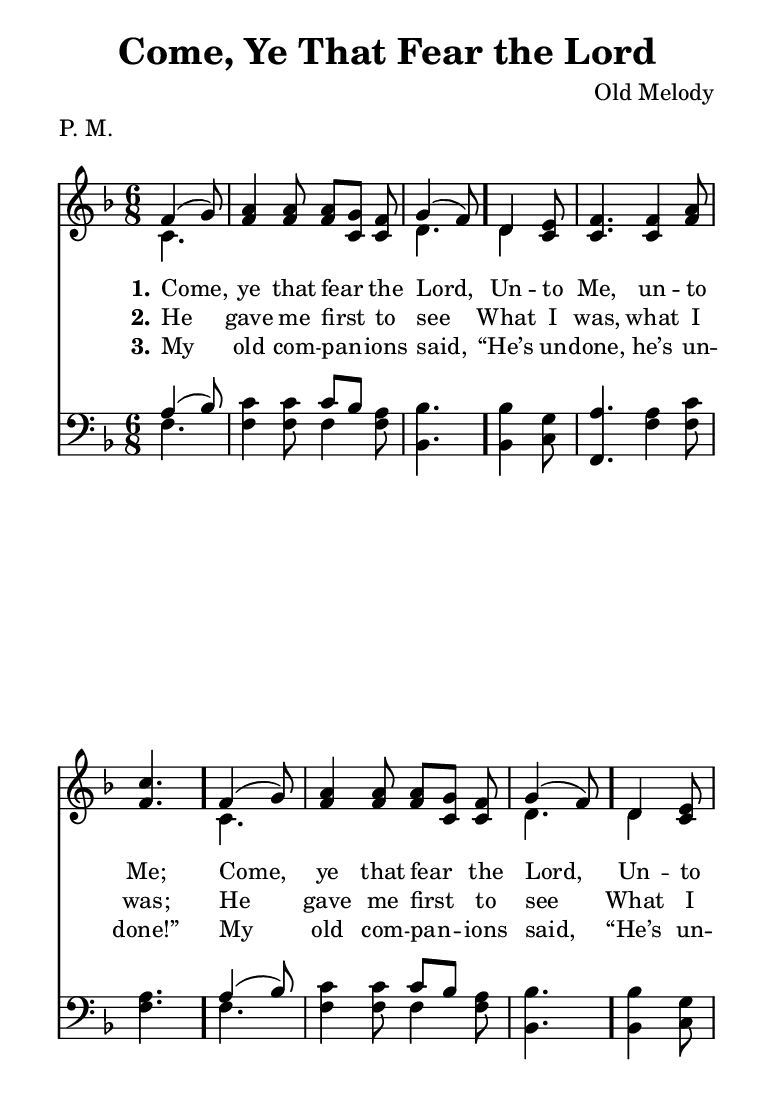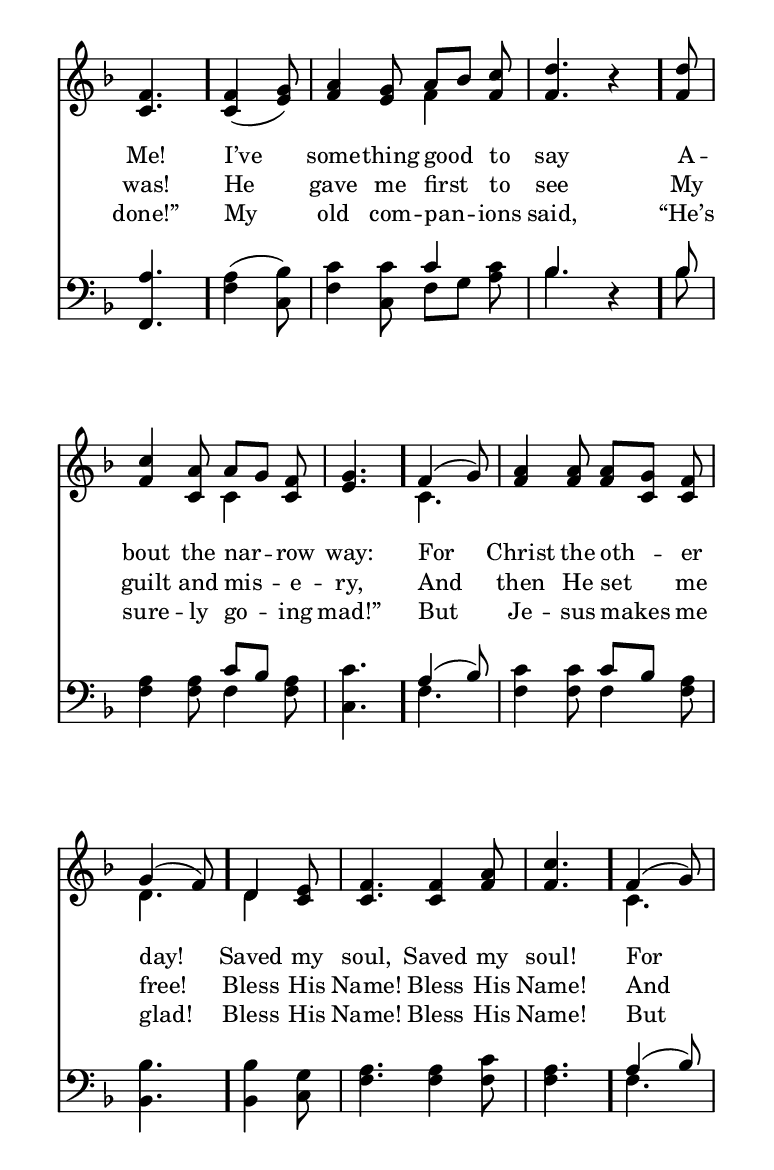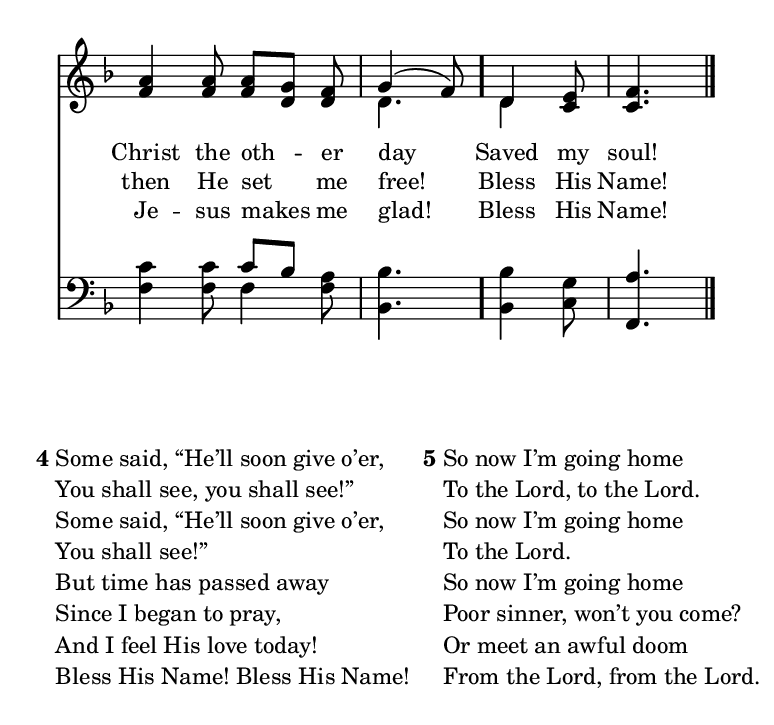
\include "common/global.ily"
\paper {
  \include "common/paper.ily"
  %ragged-bottom = ##t
  %ragged-last-bottom = ##t
  %systems-per-page = ##f
  %page-count = ##f
}

\header{
  %gospel
  hymnnumber = "78"
  title = "Come, Ye That Fear the Lord"
  tunename = "Lorneville"
  meter = "P. M."
  %poet = ""
  composer = "Old Melody"
  %copyright = ""
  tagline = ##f
}

% for fermata in MIDI
ta = { \tempo 4=100 }
tb = { \tempo 4=50  }

patternAA = { c4( c8) | c4 c8 c8[ c8] c8 | c4( c8) }
patternAB = { c4.     | c4 c8 c8[ c8] c8 | c4.     }
patternAC = { c4( c8) | c4 c8 c8[ c8] c8 | c4.     }
patternAD = { c4.     | c4 c8 c4      c8 | c4.     }

patternBA = { c4 c8 c4. }

patternCA = { \patternBA }

patternDA = { c4( c8) | c4 c8 c8[ c8] c8 | c4. c4 }
patternDB = { c4( c8) | c4 c8 c4      c8 | c4. c4 }

patternEA = { c8 | c4 c8 c8[ c8] c8 | c4. }
patternEB = { c8 | c4 c8 c4      c8 | c4. }

global = {
  \include "common/overrides.ily"
  \override Staff.TimeSignature.style = #'numbered
  \time 6/8
  \override Score.MetronomeMark.transparent = ##t % hide all fermata changes too
  \ta
  \key f \major
  \partial 4.
  \autoBeamOff
}

notesSoprano = {
\global
\relative c' {

  \changePitch \patternAA { f g | a a a g f | g f }
  \changePitch \patternBA { d e | f f a | c }
  \changePitch \patternAA { f, g a a a g f | g f }
  \changePitch \patternCA { d e f }

  \changePitch \patternDA { f g | a g a bes c | d r }
  \changePitch \patternEA { d | c a a g f | g }
  \changePitch \patternAA { f g | a a a g f | g f }
  \changePitch \patternCA { d e f }
  \changePitch \patternCA { f a | c }

  \changePitch \patternAA { f, g | a a a g f | g f }
  \changePitch \patternCA { d e | f }

  \bar "|."

}
}

notesAlto = {
\global
\relative e' {

  \changePitch \patternAB { c | f f f c c | d }
  \changePitch \patternBA { d c | c c f | f }
  \changePitch \patternAB { c | f f f c c | d }
  \changePitch \patternCA { d c | c }

  \changePitch \patternDB { c e | f e f f | f r }
  \changePitch \patternEB { f | f c c c | e }
  \changePitch \patternAB { c | f f f c c | d }
  \changePitch \patternCA { d c c }
  \changePitch \patternCA { c f | f }

  \changePitch \patternAB { c | f f f d d | d }
  \changePitch \patternCA { d c | c }

}
}

notesTenor = {
\global
\relative a {

  \changePitch \patternAC { a bes | c c c bes a | bes }
  \changePitch \patternBA { bes g | a a c | a }
  \changePitch \patternAC { a bes | c c c bes a | bes }
  \changePitch \patternCA { bes g | a }

  \changePitch \patternDB { a bes | c c c c | bes r }
  \changePitch \patternEA { bes | a a c bes a | c }
  \changePitch \patternAC { a bes | c c c bes a | bes }
  \changePitch \patternCA { bes g | a}
  \changePitch \patternCA { a c | a }

  \changePitch \patternAC { a bes | c c c bes a | bes }
  \changePitch \patternCA { bes g | a }

}
}

notesBass = {
\global
\relative f {

  \changePitch \patternAD { f | f f f f | bes, }
  \changePitch \patternBA { bes c | f, f' f | f }
  \changePitch \patternAD { f | f f f f | bes, }
  \changePitch \patternCA { bes c | f, }

  \changePitch \patternDA { f' c | f c f g a | bes r }
  \changePitch \patternEB { bes | f f f f | c }
  \changePitch \patternAD { f | f f f f | bes, }
  \changePitch \patternCA { bes c | f }
  \changePitch \patternCA { f f | f }

  \changePitch \patternAD { f | f f f f | bes, }
  \changePitch \patternCA { bes c | f, }

}
}

wordsA = \lyricmode {
\set stanza = "1."

Come, ye that fear the Lord, \bar "."
Un -- to Me, un -- to Me; \bar "."
Come, ye that fear the Lord, \bar "."
Un -- to Me! \bar "."
I’ve some -- thing good to say \bar "."
A -- bout the nar -- row way: \bar "."
For Christ the oth -- er day! \bar "."
Saved my soul, Saved my soul! \bar "."
For Christ the oth -- er day \bar "."
Saved my soul! \bar "."

}

wordsB = \lyricmode {
\set stanza = "2."

He gave me first to see
What I was, what I was;
He gave me first to see
What I was!
He gave me first to see
My guilt and mis -- e -- ry,
And then He set me free!
Bless His Name! Bless His Name!
And then He set me free!
Bless His Name!

}

wordsC = \lyricmode {
\set stanza = "3."

My old com -- pan -- ions said,
“He’s un -- done, he’s un -- done!”
My old com -- pan -- ions said,
“He’s un -- done!”
My old com -- pan -- ions said,
“He’s sure -- ly go -- ing mad!”
But Je -- sus makes me glad!
Bless His Name! Bless His Name!
But Je -- sus makes me glad!
Bless His Name!

}

wordsD = \markuplist {

\line { Some said, “He’ll soon give o’er, }
\line { You shall see, you shall see!” }
\line { Some said, “He’ll soon give o’er, }
\line { You shall see!” }
\line { But time has passed away }
\line { Since I began to pray, }
\line { And I feel His love today! }
\line { Bless His Name! Bless His Name! }

}

wordsE = \markuplist {

\line { So now I’m going home }
\line { To the Lord, to the Lord. }
\line { So now I’m going home }
\line { To the Lord. }
\line { So now I’m going home }
\line { Poor sinner, won’t you come? }
\line { Or meet an awful doom }
\line { From the Lord, from the Lord. }

}

\score {
  \context ChoirStaff <<
    \context Staff = upper <<
      \set Staff.autoBeaming = ##f
      \set ChoirStaff.systemStartDelimiter = #'SystemStartBar
      \set ChoirStaff.printPartCombineTexts = ##f
      \partcombine #'(2 . 9) \notesSoprano \notesAlto
      \context NullVoice = sopranos { \voiceOne << \notesSoprano >> }
      \context NullVoice = altos { \voiceTwo << \notesAlto >> }
      \context Lyrics = one   \lyricsto sopranos \wordsA
      \context Lyrics = two   \lyricsto sopranos \wordsB
      \context Lyrics = three \lyricsto sopranos \wordsC
    >>
    \context Staff = men <<
      \set Staff.autoBeaming = ##f
      \clef bass
      \set ChoirStaff.printPartCombineTexts = ##f
      \partcombine #'(2 . 9) \notesTenor \notesBass
      \context NullVoice = tenors { \voiceOne << \notesTenor >> }
      \context NullVoice = basses { \voiceTwo << \notesBass >> }
    >>
  >>
  \layout {
    \include "common/layout.ily"
  }
  \midi{
    \include "common/midi.ily"
  }
}

\noPageBreak

\markup { \fill-line { %\column {
  \hspace #0.1
  \line{ \bold 4 \column { \wordsD } } %\combine \null \vspace #0.4
  \hspace #0.1
  \line{ \bold 5 \column { \wordsE } } %\combine \null \vspace #0.4
  \hspace #0.1
} } %}

\version "2.19.49"  % necessary for upgrading to future LilyPond versions.

% vi:set et ts=2 sw=2 ai nocindent syntax=lilypond:
